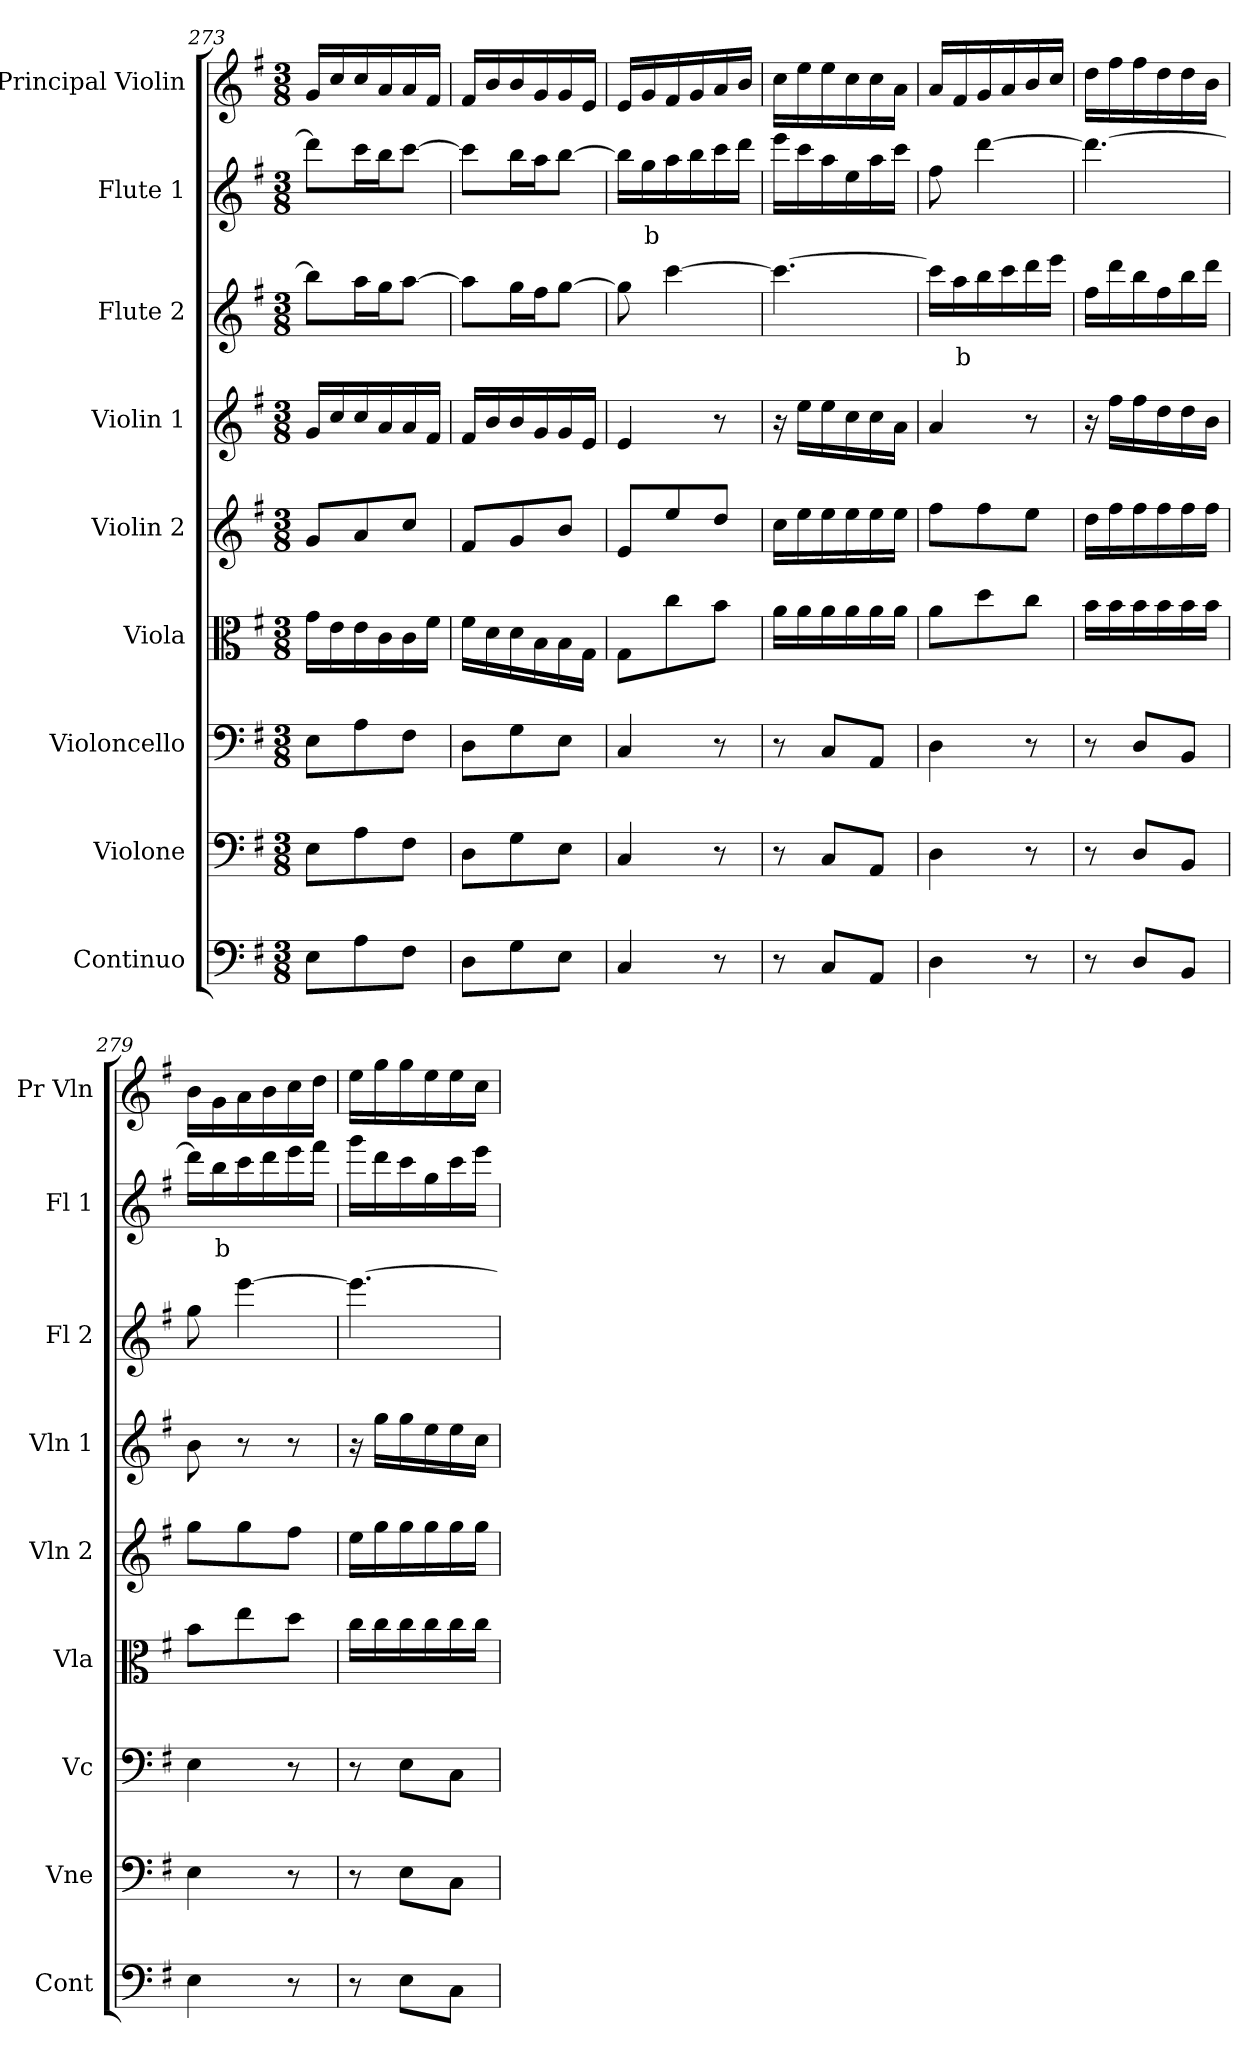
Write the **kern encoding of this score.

**kern	**kern	**kern	**kern	**kern	**kern	**kern	**text	**kern	**text	**kern
*part9	*part8	*part7	*part6	*part5	*part4	*part3	*part3	*part2	*part2	*part1
*staff9	*staff8	*staff7	*staff6	*staff5	*staff4	*staff3	*staff3	*staff2	*staff2	*staff1
*I"Continuo	*I"Violone	*I"Violoncello	*I"Viola	*I"Violin 2	*I"Violin 1	*I"Flute 2	*	*I"Flute 1	*	*I"Principal Violin
*I'Cont	*I'Vne	*I'Vc	*I'Vla	*I'Vln 2	*I'Vln 1	*I'Fl 2	*	*I'Fl 1	*	*I'Pr Vln
*clefF4	*clefF4	*clefF4	*clefC3	*clefG2	*clefG2	*clefG2	*	*clefG2	*	*clefG2
*	*ITrd7c12	*	*	*	*	*	*	*	*	*
*k[f#]	*k[f#]	*k[f#]	*k[f#]	*k[f#]	*k[f#]	*k[f#]	*	*k[f#]	*	*k[f#]
*M3/8	*M3/8	*M3/8	*M3/8	*M3/8	*M3/8	*M3/8	*	*M3/8	*	*M3/8
=273	=273	=273	=273	=273	=273	=273	=273	=273	=273	=273
8E\L	8EE\L	8E\L	16g\LL	8g/L	16g/LL	8bb\L]	.	8ddd\L]	.	16g/LL
.	.	.	16e\	.	16cc/	.	.	.	.	16cc/
8A\	8AA\	8A\	16e\	8a/	16cc/	16aa\L	.	16ccc\L	.	16cc/
.	.	.	16c\	.	16a/	16gg\J	.	16bb\J	.	16a/
8F#\J	8FF#\J	8F#\J	16c\	8cc/J	16a/	[8aa\J	.	[8ccc\J	.	16a/
.	.	.	16f#\JJ	.	16f#/JJ	.	.	.	.	16f#/JJ
=274	=274	=274	=274	=274	=274	=274	=274	=274	=274	=274
8D\L	8DD\L	8D\L	16f#\LL	8f#/L	16f#/LL	8aa\L]	.	8ccc\L]	.	16f#/LL
.	.	.	16d\	.	16b/	.	.	.	.	16b/
8G\	8GG\	8G\	16d\	8g/	16b/	16gg\L	.	16bb\L	.	16b/
.	.	.	16B\	.	16g/	16ff#\J	.	16aa\J	.	16g/
8E\J	8EE\J	8E\J	16B\	8b/J	16g/	[8gg\J	.	[8bb\J	.	16g/
.	.	.	16G\JJ	.	16e/JJ	.	.	.	.	16e/JJ
=275	=275	=275	=275	=275	=275	=275	=275	=275	=275	=275
4C/	4CC/	4C/	8G\L	8e/L	4e/	8gg\]	.	16bb\LL]	.	16e/LL
!	!	!	!	!	!	!	!	!	!LO:LY:b:color=#FF0000	!
.	.	.	.	.	.	.	.	16gg\	b	16g/
.	.	.	8cc\	8ee/	.	[4ccc\	.	16aa\	.	16f#/
.	.	.	.	.	.	.	.	16bb\	.	16g/
8r	8r	8r	8b\J	8dd/J	8r	.	.	16ccc\	.	16a/
.	.	.	.	.	.	.	.	16ddd\JJ	.	16b/JJ
=276	=276	=276	=276	=276	=276	=276	=276	=276	=276	=276
8r	8r	8r	16a\LL	16cc\LL	16r	4.ccc\_	.	16eee\LL	.	16cc\LL
.	.	.	16a\	16ee\	16ee\LL	.	.	16ccc\	.	16ee\
8C/L	8CC/L	8C/L	16a\	16ee\	16ee\	.	.	16aa\	.	16ee\
.	.	.	16a\	16ee\	16cc\	.	.	16ee\	.	16cc\
8AA/J	8AAA/J	8AA/J	16a\	16ee\	16cc\	.	.	16aa\	.	16cc\
.	.	.	16a\JJ	16ee\JJ	16a\JJ	.	.	16ccc\JJ	.	16a\JJ
=277	=277	=277	=277	=277	=277	=277	=277	=277	=277	=277
4D\	4DD\	4D\	8a\L	8ff#\L	4a/	16ccc\LL]	.	8ff#\	.	16a/LL
!	!	!	!	!	!	!	!LO:LY:b:color=#FF0000	!	!	!
.	.	.	.	.	.	16aa\	b	.	.	16f#/
.	.	.	8dd\	8ff#\	.	16bb\	.	[4ddd\	.	16g/
.	.	.	.	.	.	16ccc\	.	.	.	16a/
8r	8r	8r	8cc\J	8ee\J	8r	16ddd\	.	.	.	16b/
.	.	.	.	.	.	16eee\JJ	.	.	.	16cc/JJ
!!LO:PB:g=z
=278	=278	=278	=278	=278	=278	=278	=278	=278	=278	=278
8r	8r	8r	16b\LL	16dd\LL	16r	16ff#\LL	.	4.ddd\_	.	16dd\LL
.	.	.	16b\	16ff#\	16ff#\LL	16ddd\	.	.	.	16ff#\
8D/L	8DD/L	8D/L	16b\	16ff#\	16ff#\	16bb\	.	.	.	16ff#\
.	.	.	16b\	16ff#\	16dd\	16ff#\	.	.	.	16dd\
8BB/J	8BBB/J	8BB/J	16b\	16ff#\	16dd\	16bb\	.	.	.	16dd\
.	.	.	16b\JJ	16ff#\JJ	16b\JJ	16ddd\JJ	.	.	.	16b\JJ
=279	=279	=279	=279	=279	=279	=279	=279	=279	=279	=279
4E\	4EE\	4E\	8b\L	8gg\L	8b\	8gg\	.	16ddd\LL]	.	16b\LL
!	!	!	!	!	!	!	!	!	!LO:LY:b:color=#FF0000	!
.	.	.	.	.	.	.	.	16bb\	b	16g\
.	.	.	8ee\	8gg\	8r	[4eee\	.	16ccc\	.	16a\
.	.	.	.	.	.	.	.	16ddd\	.	16b\
8r	8r	8r	8dd\J	8ff#\J	8r	.	.	16eee\	.	16cc\
.	.	.	.	.	.	.	.	16fff#\JJ	.	16dd\JJ
=280	=280	=280	=280	=280	=280	=280	=280	=280	=280	=280
8r	8r	8r	16cc\LL	16ee\LL	16r	4.eee\_	.	16ggg\LL	.	16ee\LL
.	.	.	16cc\	16gg\	16gg\LL	.	.	16ddd\	.	16gg\
8E\L	8EE\L	8E\L	16cc\	16gg\	16gg\	.	.	16ccc\	.	16gg\
.	.	.	16cc\	16gg\	16ee\	.	.	16gg\	.	16ee\
8C\J	8CC\J	8C\J	16cc\	16gg\	16ee\	.	.	16ccc\	.	16ee\
.	.	.	16cc\JJ	16gg\JJ	16cc\JJ	.	.	16eee\JJ	.	16cc\JJ
=	=	=	=	=	=	=	=	=	=	=
*-	*-	*-	*-	*-	*-	*-	*-	*-	*-	*-
